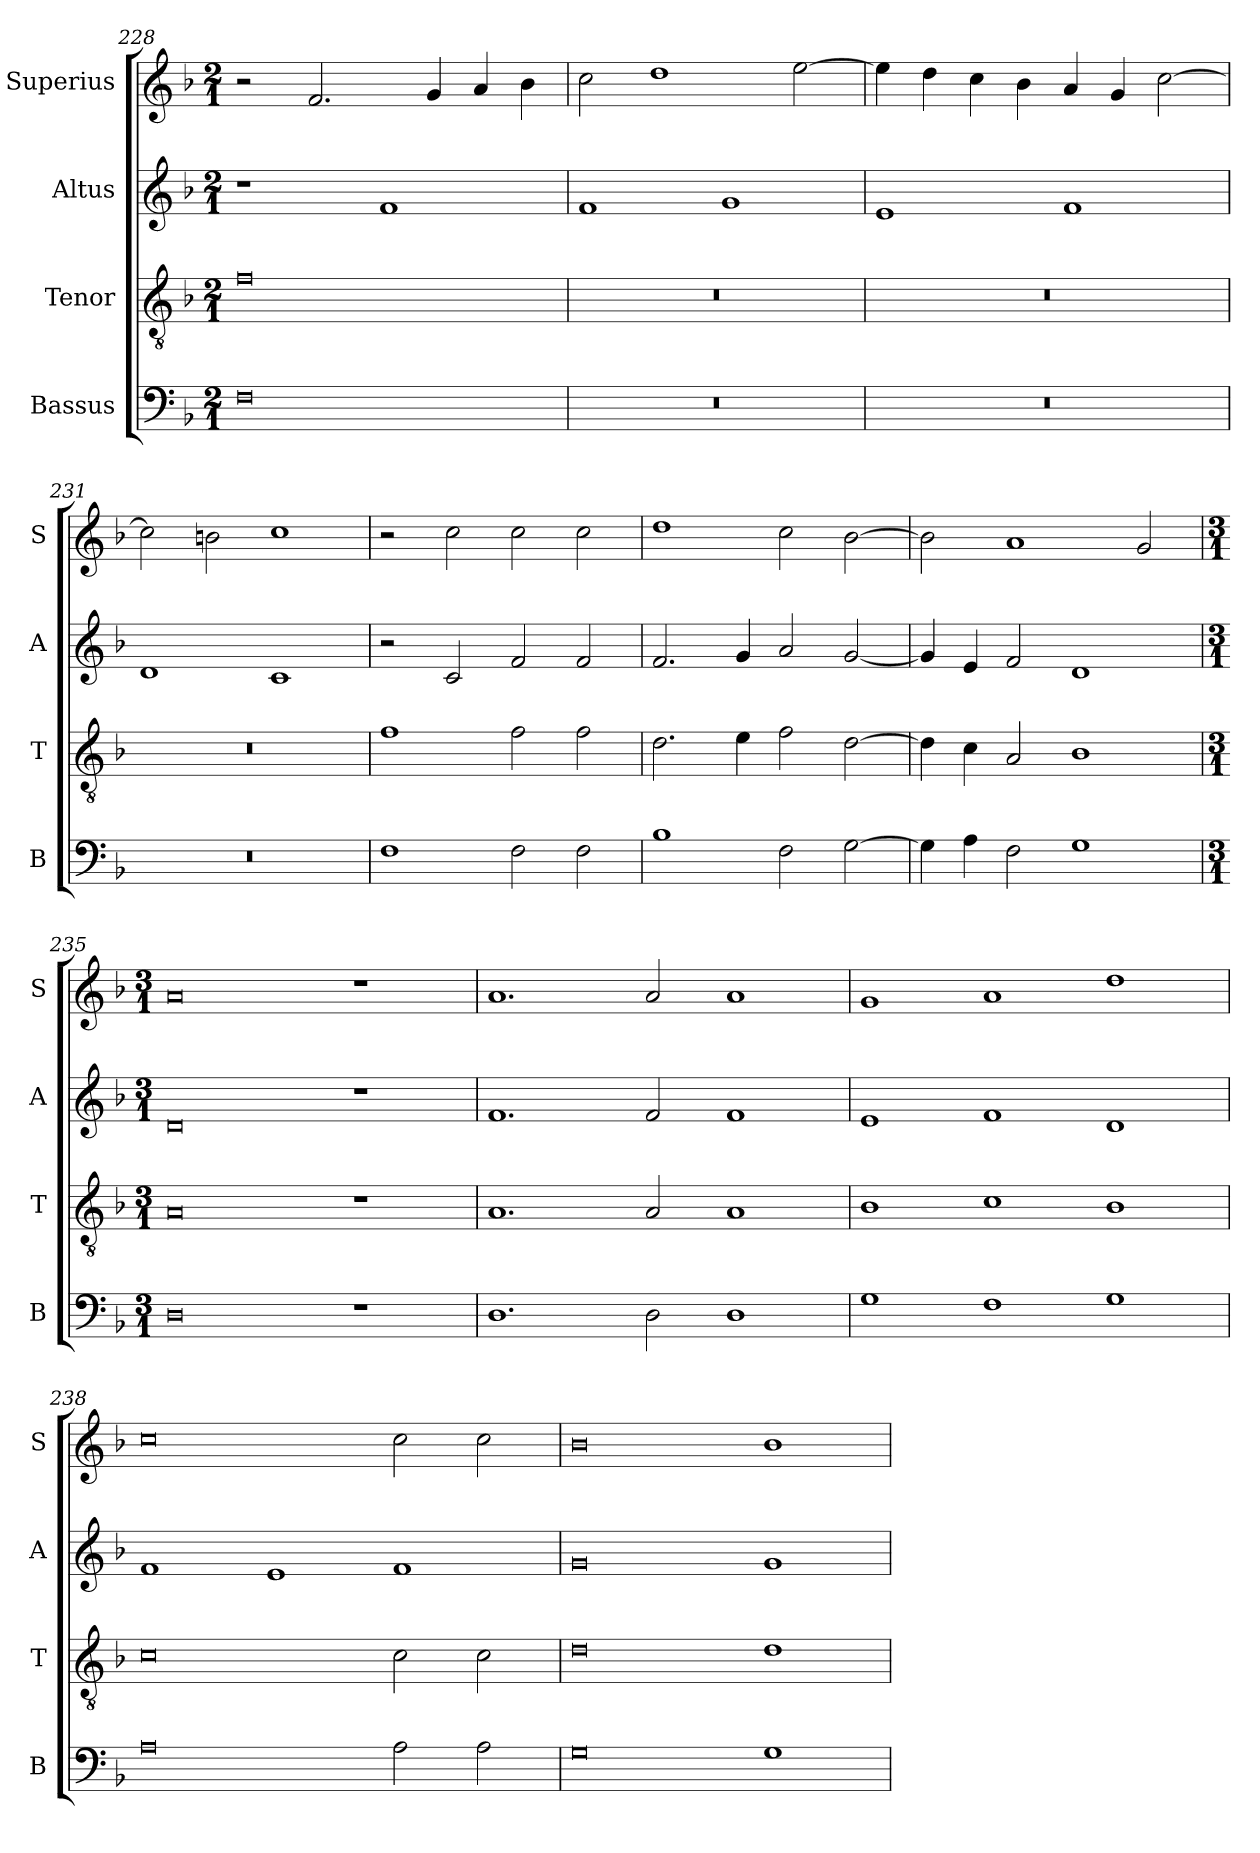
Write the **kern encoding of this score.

**kern	**kern	**kern	**kern
*part4	*part3	*part2	*part1
*staff4	*staff3	*staff2	*staff1
*I"Bassus	*I"Tenor	*I"Altus	*I"Superius
*I'B	*I'T	*I'A	*I'S
*clefF4	*clefGv2	*clefG2	*clefG2
*k[b-]	*k[b-]	*k[b-]	*k[b-]
*F:	*F:	*F:	*F:
*M2/1	*M2/1	*M2/1	*M2/1
=228	=228	=228	=228
0F	0f	1r	2r
.	.	.	2.f
.	.	1f	.
.	.	.	4g
.	.	.	4a
.	.	.	4b-
=229	=229	=229	=229
0r	0r	1f	2cc
.	.	.	1dd
.	.	1g	.
.	.	.	[2ee
=230	=230	=230	=230
0r	0r	1e	4ee]
.	.	.	4dd
.	.	.	4cc
.	.	.	4b-
.	.	1f	4a
.	.	.	4g
.	.	.	[2cc
=231	=231	=231	=231
0r	0r	1d	2cc]
.	.	.	2bn
.	.	1c	1cc
=232	=232	=232	=232
1F	1f	2r	2r
.	.	2c	2cc
2F	2f	2f	2cc
2F	2f	2f	2cc
=233	=233	=233	=233
1B-	2.d	2.f	1dd
.	4e	4g	.
2F	2f	2a	2cc
[2G	[2d	[2g	[2b-
=234	=234	=234	=234
4G]	4d]	4g]	2b-]
4A	4c	4e	.
2F	2A	2f	1a
1G	1B-	1d	.
.	.	.	2g
=235	=235	=235	=235
*M3/1	*M3/1	*M3/1	*M3/1
0D	0A	0d	0a
1r	1r	1r	1r
=236	=236	=236	=236
1.D	1.A	1.f	1.a
2D	2A	2f	2a
1D	1A	1f	1a
=237	=237	=237	=237
1G	1B-	1e	1g
1F	1c	1f	1a
1G	1B-	1d	1dd
=238	=238	=238	=238
0A	0c	1f	0cc
.	.	1e	.
2A	2c	1f	2cc
2A	2c	.	2cc
=239	=239	=239	=239
0G	0d	0g	0b-
1G	1d	1g	1b-
=	=	=	=
*-	*-	*-	*-
